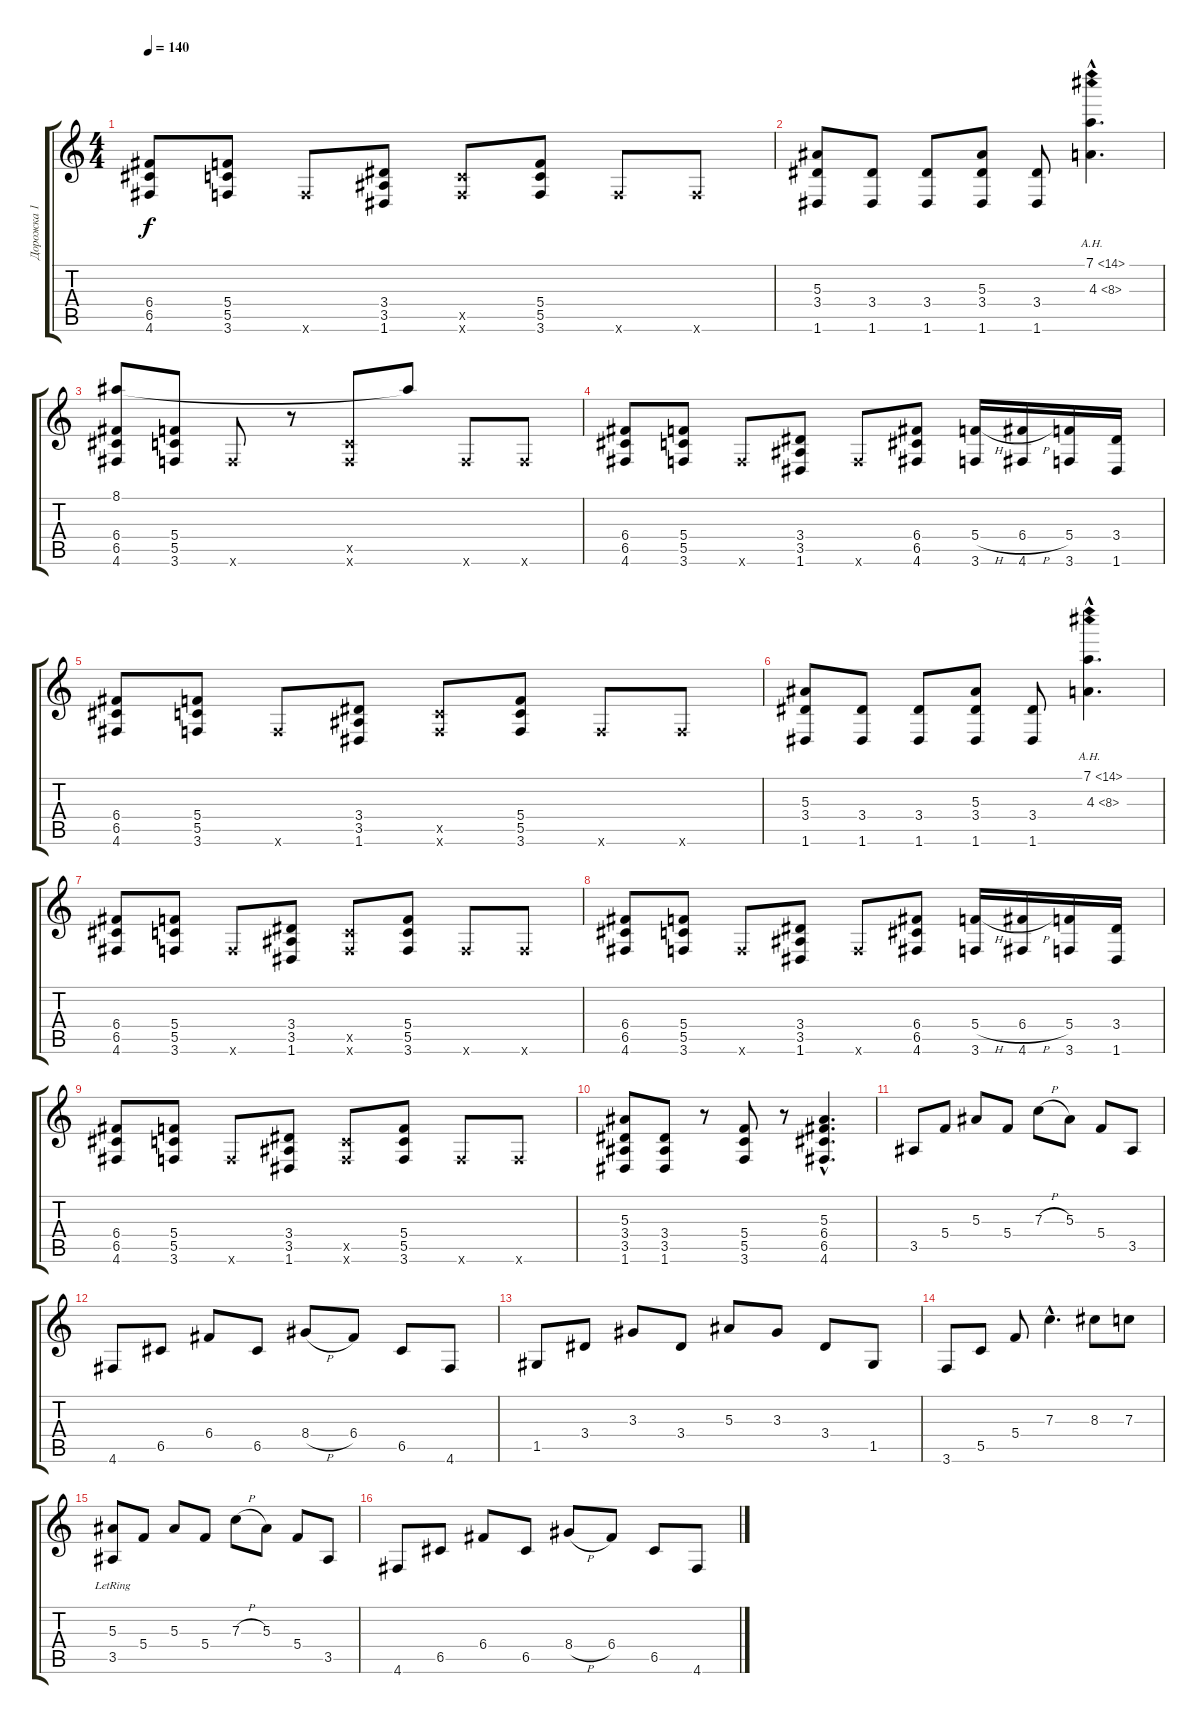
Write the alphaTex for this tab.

\track ("Дорожка 1" "Дорожка 1") {instrument distortionguitar}
\staff {score tabs}
\tuning (D4 A3 F3 C3 G2 D2) {hide}
\ts (4 4)
\tempo 140
\clef g2
\ks c
(6.4 6.5 4.6).8{dy f} (5.4 5.5 3.6).8 3.6{x}.8 (3.4 3.5 1.6).8 (5.5{x} 3.6{x}).8 (5.4 5.5 3.6).8 3.6{x}.8 3.6{x}.8 |
(5.3 3.4 1.6).8 (3.4 1.6).8 (3.4 1.6).8 (5.3 3.4 1.6).8 (3.4 1.6).8 (7.1{ah 7 hac} 4.3{ah 4 hac}).4{d} |
(8.1 6.4 6.5 4.6).8 (5.4 5.5 3.6).8 3.6{x}.8 r.8 (5.5{x} 3.6{x}).8 8.1{t}.8 3.6{x}.8 3.6{x}.8 |
(6.4 6.5 4.6).8 (5.4 5.5 3.6).8 3.6{x}.8 (3.4 3.5 1.6).8 3.6{x}.8 (6.4 6.5 4.6).8 (5.4{h} 3.6).16 (6.4{h} 4.6).16 (5.4 3.6).16 (3.4 1.6).16 |
(6.4 6.5 4.6).8 (5.4 5.5 3.6).8 3.6{x}.8 (3.4 3.5 1.6).8 (5.5{x} 3.6{x}).8 (5.4 5.5 3.6).8 3.6{x}.8 3.6{x}.8 |
(5.3 3.4 1.6).8 (3.4 1.6).8 (3.4 1.6).8 (5.3 3.4 1.6).8 (3.4 1.6).8 (7.1{ah 7 hac} 4.3{ah 4 hac}).4{d} |
(6.4 6.5 4.6).8 (5.4 5.5 3.6).8 3.6{x}.8 (3.4 3.5 1.6).8 (5.5{x} 3.6{x}).8 (5.4 5.5 3.6).8 3.6{x}.8 3.6{x}.8 |
(6.4 6.5 4.6).8 (5.4 5.5 3.6).8 3.6{x}.8 (3.4 3.5 1.6).8 3.6{x}.8 (6.4 6.5 4.6).8 (5.4{h} 3.6).16 (6.4{h} 4.6).16 (5.4 3.6).16 (3.4 1.6).16 |
(6.4 6.5 4.6).8 (5.4 5.5 3.6).8 3.6{x}.8 (3.4 3.5 1.6).8 (5.5{x} 3.6{x}).8 (5.4 5.5 3.6).8 3.6{x}.8 3.6{x}.8 |
(5.3 3.4 3.5 1.6).8 (3.4 3.5 1.6).8 r.8 (5.4 5.5 3.6).8 r.8 (5.3{hac} 6.4{hac} 6.5{hac} 4.6{hac}).4{d} |
3.5.8 5.4.8 5.3.8 5.4.8 7.3{h}.8 5.3.8 5.4.8 3.5.8 |
4.6.8 6.5.8 6.4.8 6.5.8 8.4{h}.8 6.4.8 6.5.8 4.6.8 |
1.5.8 3.4.8 3.3.8 3.4.8 5.3.8 3.3.8 3.4.8 1.5.8 |
3.6.8 5.5.8 5.4.8 7.3{hac}.4{d} 8.3.8 7.3.8 |
(5.3{lr} 3.5).8 5.4.8 5.3.8 5.4.8 7.3{h}.8 5.3.8 5.4.8 3.5.8 |
4.6.8 6.5.8 6.4.8 6.5.8 8.4{h}.8 6.4.8 6.5.8 4.6.8
